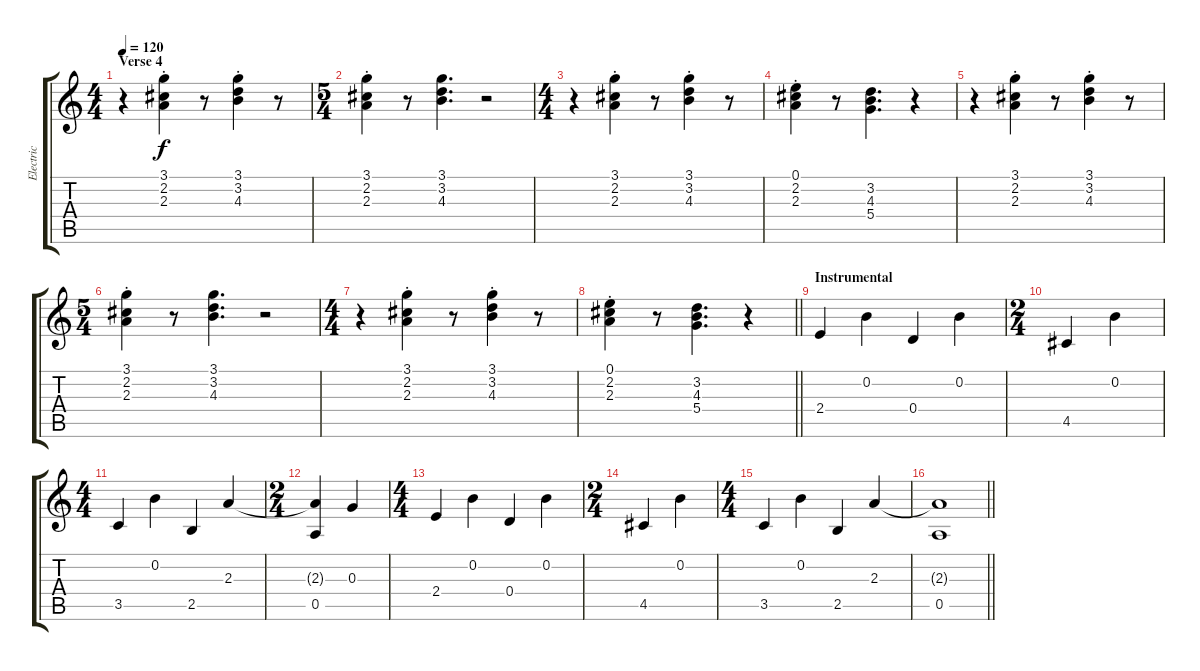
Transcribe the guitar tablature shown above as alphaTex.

\track ("Electric" "Electric") {instrument overdrivenguitar}
\staff {score tabs}
\tuning (E4 B3 G3 D3 A2 E2) {hide}
\ts (4 4)
\section ("" "Verse 4")
\tempo 120
\clef g2
\ks c
r.4{dy f} (3.1{st} 2.2{st} 2.3{st}).4 r.8 (3.1{st} 3.2{st} 4.3{st}).4 r.8 |
\ts (5 4)
(3.1{st} 2.2{st} 2.3{st}).4 r.8 (3.1 3.2 4.3).4{d} r.2 |
\ts (4 4)
r.4 (3.1{st} 2.2{st} 2.3{st}).4 r.8 (3.1{st} 3.2{st} 4.3{st}).4 r.8 |
(0.1{st} 2.2{st} 2.3{st}).4 r.8 (3.2 4.3 5.4).4{d} r.4 |
r.4 (3.1{st} 2.2{st} 2.3{st}).4 r.8 (3.1{st} 3.2{st} 4.3{st}).4 r.8 |
\ts (5 4)
(3.1{st} 2.2{st} 2.3{st}).4 r.8 (3.1 3.2 4.3).4{d} r.2 |
\ts (4 4)
r.4 (3.1{st} 2.2{st} 2.3{st}).4 r.8 (3.1{st} 3.2{st} 4.3{st}).4 r.8 |
\barLineRight lightlight
(0.1{st} 2.2{st} 2.3{st}).4 r.8 (3.2 4.3 5.4).4{d} r.4 |
\section ("" "Instrumental")
2.4.4 0.2.4 0.4.4 0.2.4 |
\ts (2 4)
4.5.4 0.2.4 |
\ts (4 4)
3.5.4 0.2.4 2.5.4 2.3.4 |
\ts (2 4)
(2.3{t} 0.5).4 0.3.4 |
\ts (4 4)
2.4.4 0.2.4 0.4.4 0.2.4 |
\ts (2 4)
4.5.4 0.2.4 |
\ts (4 4)
3.5.4 0.2.4 2.5.4 2.3.4 |
\barLineRight lightlight
(2.3{t} 0.5).1
